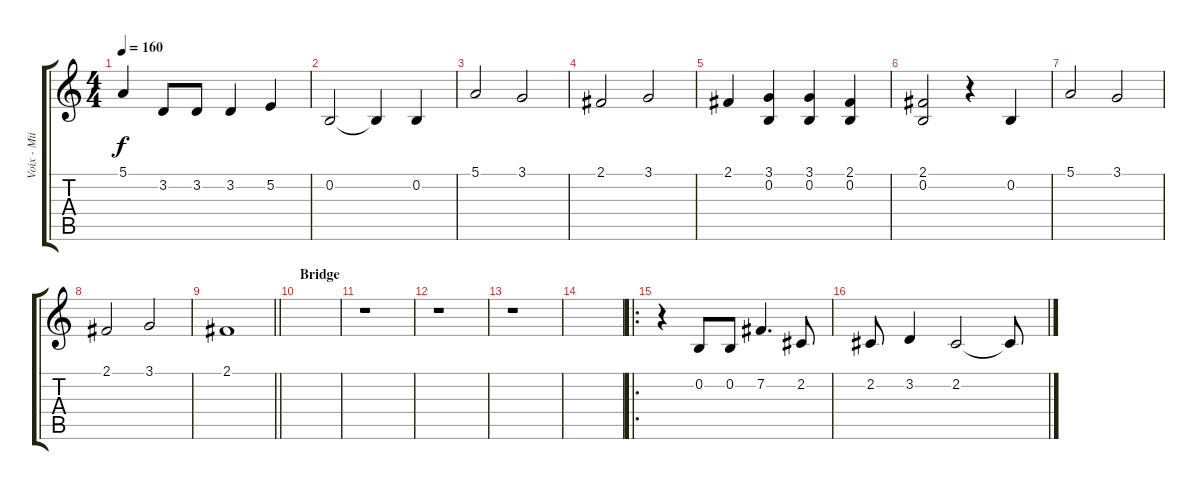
\track ("Voix - Miikka" "Voix - Mii") {instrument mutedtrumpet}
\staff {score tabs}
\tuning (E4 B3 G3 D3 A2 E2) {hide}
\ts (4 4)
\tempo 160
\clef g2
\ks c
5.1.4{dy f} 3.2.8 3.2.8 3.2.4 5.2.4 |
0.2.2 0.2{t}.4 0.2.4 |
5.1.2 3.1.2 |
2.1.2 3.1.2 |
2.1.4 (3.1 0.2).4 (3.1 0.2).4 (2.1 0.2).4 |
(2.1 0.2).2 r.4 0.2.4 |
5.1.2 3.1.2 |
2.1.2 3.1.2 |
\barLineRight lightlight
2.1.1 |
\section ("" "Bridge")
|
r.1 |
r.1 |
r.1 |
|
\ro
r.4 0.2.8 0.2.8 7.2.4{d} 2.2.8 |
2.2.8 3.2.4 2.2.2 2.2{t}.8
